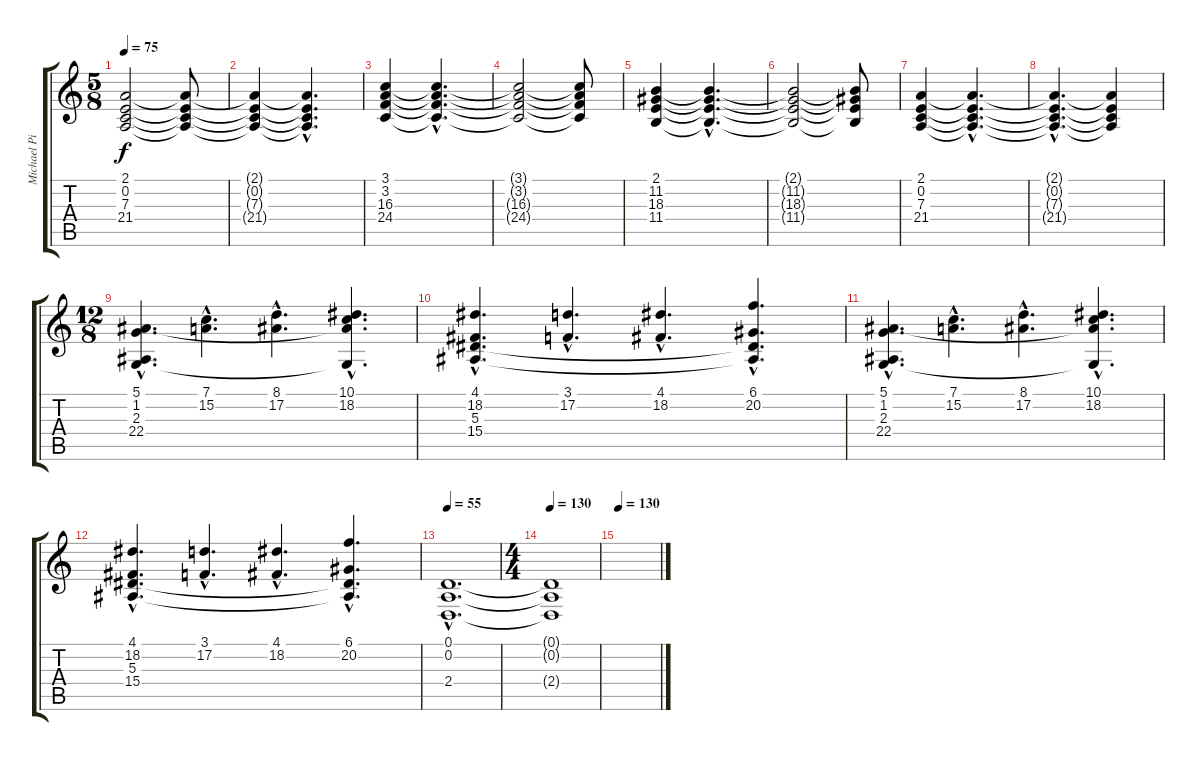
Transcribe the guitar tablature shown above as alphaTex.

\track ("Michael Pinnella - Choeurs" "Michael Pi") {instrument choiraahs}
\staff {score tabs}
\tuning (D4 A3 F3 C3 G2 D2) {hide}
\ts (5 8)
\tempo 75
\clef g2
\ks c
(2.1 0.2 7.3 21.4).2{dy f volume 7} (2.1{t} 0.2{t} 7.3{t} 21.4{t}).8 |
(2.1{t} 0.2{t} 7.3{t} 21.4{t}).4 (2.1{hac t} 0.2{hac t} 7.3{hac t} 21.4{hac t}).4{d} |
(3.1 3.2 16.3 24.4).4 (3.1{hac t} 3.2{hac t} 16.3{hac t} 24.4{hac t}).4{d} |
(3.1{t} 3.2{t} 16.3{t} 24.4{t}).2 (3.1{t} 3.2{t} 16.3{t} 24.4{t}).8 |
(2.1 11.2 18.3 11.4).4 (2.1{hac t} 11.2{hac t} 18.3{hac t} 11.4{hac t}).4{d} |
(2.1{t} 11.2{t} 18.3{t} 11.4{t}).2 (2.1{t} 11.2{t} 18.3{t} 11.4{t}).8 |
(2.1 0.2 7.3 21.4).4 (2.1{hac t} 0.2{hac t} 7.3{hac t} 21.4{hac t}).4{d} |
(2.1{hac t} 0.2{hac t} 7.3{hac t} 21.4{hac t}).4{d} (2.1{t} 0.2{t} 7.3{t} 21.4{t}).4 |
\ts (12 8)
(5.1{hac} 1.2{hac} 2.3{hac} 22.4{hac}).4{d volume 12} (7.1{hac} 15.2{hac}).4{d} (8.1{hac} 17.2{hac}).4{d} (10.1{hac} 18.2{hac} 2.3{hac t} 22.4{hac t}).4{d} |
(4.1{hac} 18.2{hac} 5.3{hac} 15.4{hac}).4{d} (3.1{hac} 17.2{hac}).4{d} (4.1{hac} 18.2{hac}).4{d} (6.1{hac} 20.2{hac} 5.3{hac t} 15.4{hac t}).4{d} |
(5.1{hac} 1.2{hac} 2.3{hac} 22.4{hac}).4{d volume 12} (7.1{hac} 15.2{hac}).4{d} (8.1{hac} 17.2{hac}).4{d} (10.1{hac} 18.2{hac} 2.3{hac t} 22.4{hac t}).4{d} |
(4.1{hac} 18.2{hac} 5.3{hac} 15.4{hac}).4{d} (3.1{hac} 17.2{hac}).4{d} (4.1{hac} 18.2{hac}).4{d} (6.1{hac} 20.2{hac} 5.3{hac t} 15.4{hac t}).4{d} |
\tempo 55
(0.1{hac} 0.2{hac} 2.4{hac}).1{d volume 5} |
\ts (4 4)
\tempo 130
(0.1{t} 0.2{t} 2.4{t}).1 |
\tempo 130
